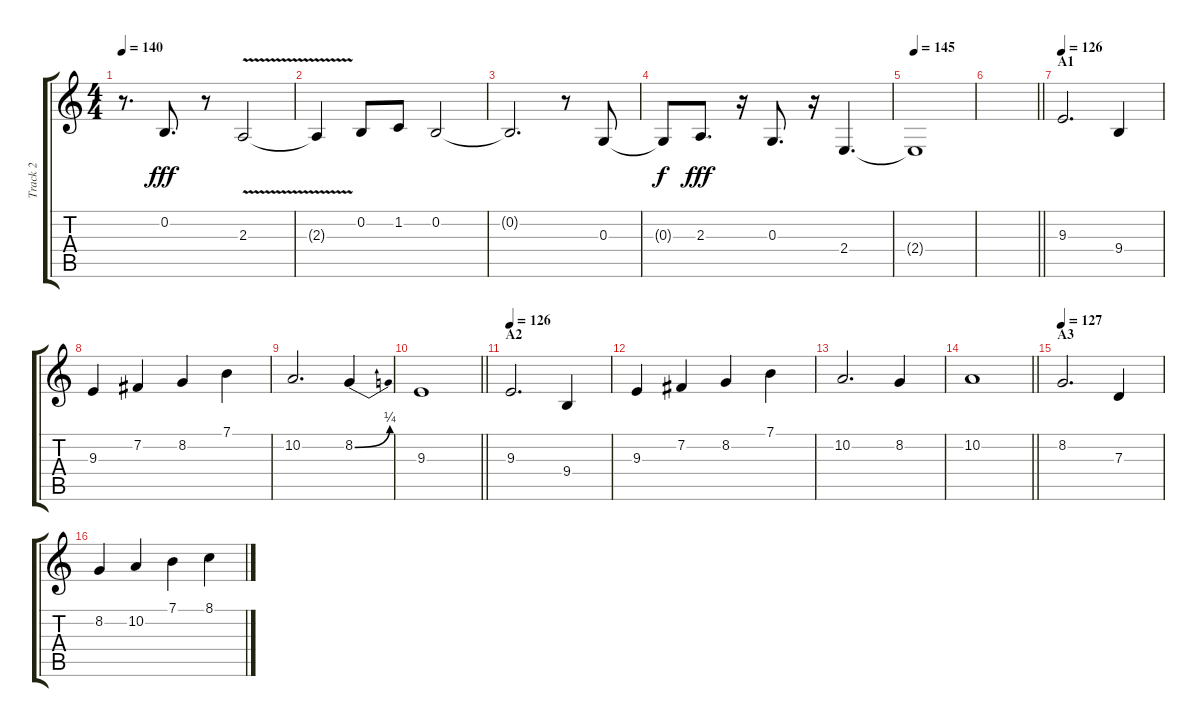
\track ("Track 2" "Track 2") {instrument stringensemble1}
\staff {score tabs}
\tuning (E4 B3 G3 D3 A2 E2) {hide}
\ts (4 4)
\tempo 140
\clef g2
\ks c
r.8{d dy fff} 0.2.8{d} r.8 2.3{v}.2 |
2.3{t}.4 0.2.8 1.2.8 0.2.2 |
0.2{t}.2{d} r.8 0.3.8 |
0.3{t}.8{dy f} 2.3.8{d dy fff} r.16 0.3.8{d} r.16 2.4.4{d} |
\tempo 145
2.4{t}.1 |
\barLineRight lightlight
|
\section ("" "A1")
\tempo 126
9.3.2{d instrument stringensemble1} 9.4.4 |
9.3.4 7.2.4 8.2.4 7.1.4 |
10.2.2{d} 8.2{be (bend 0 0 60 1)}.4 |
\barLineRight lightlight
9.3.1 |
\section ("" "A2")
\tempo 126
9.3.2{d} 9.4.4 |
9.3.4 7.2.4 8.2.4 7.1.4 |
10.2.2{d} 8.2.4 |
\barLineRight lightlight
10.2.1 |
\section ("" "A3")
\tempo 127
8.2.2{d} 7.3.4 |
8.2.4 10.2.4 7.1.4 8.1.4
